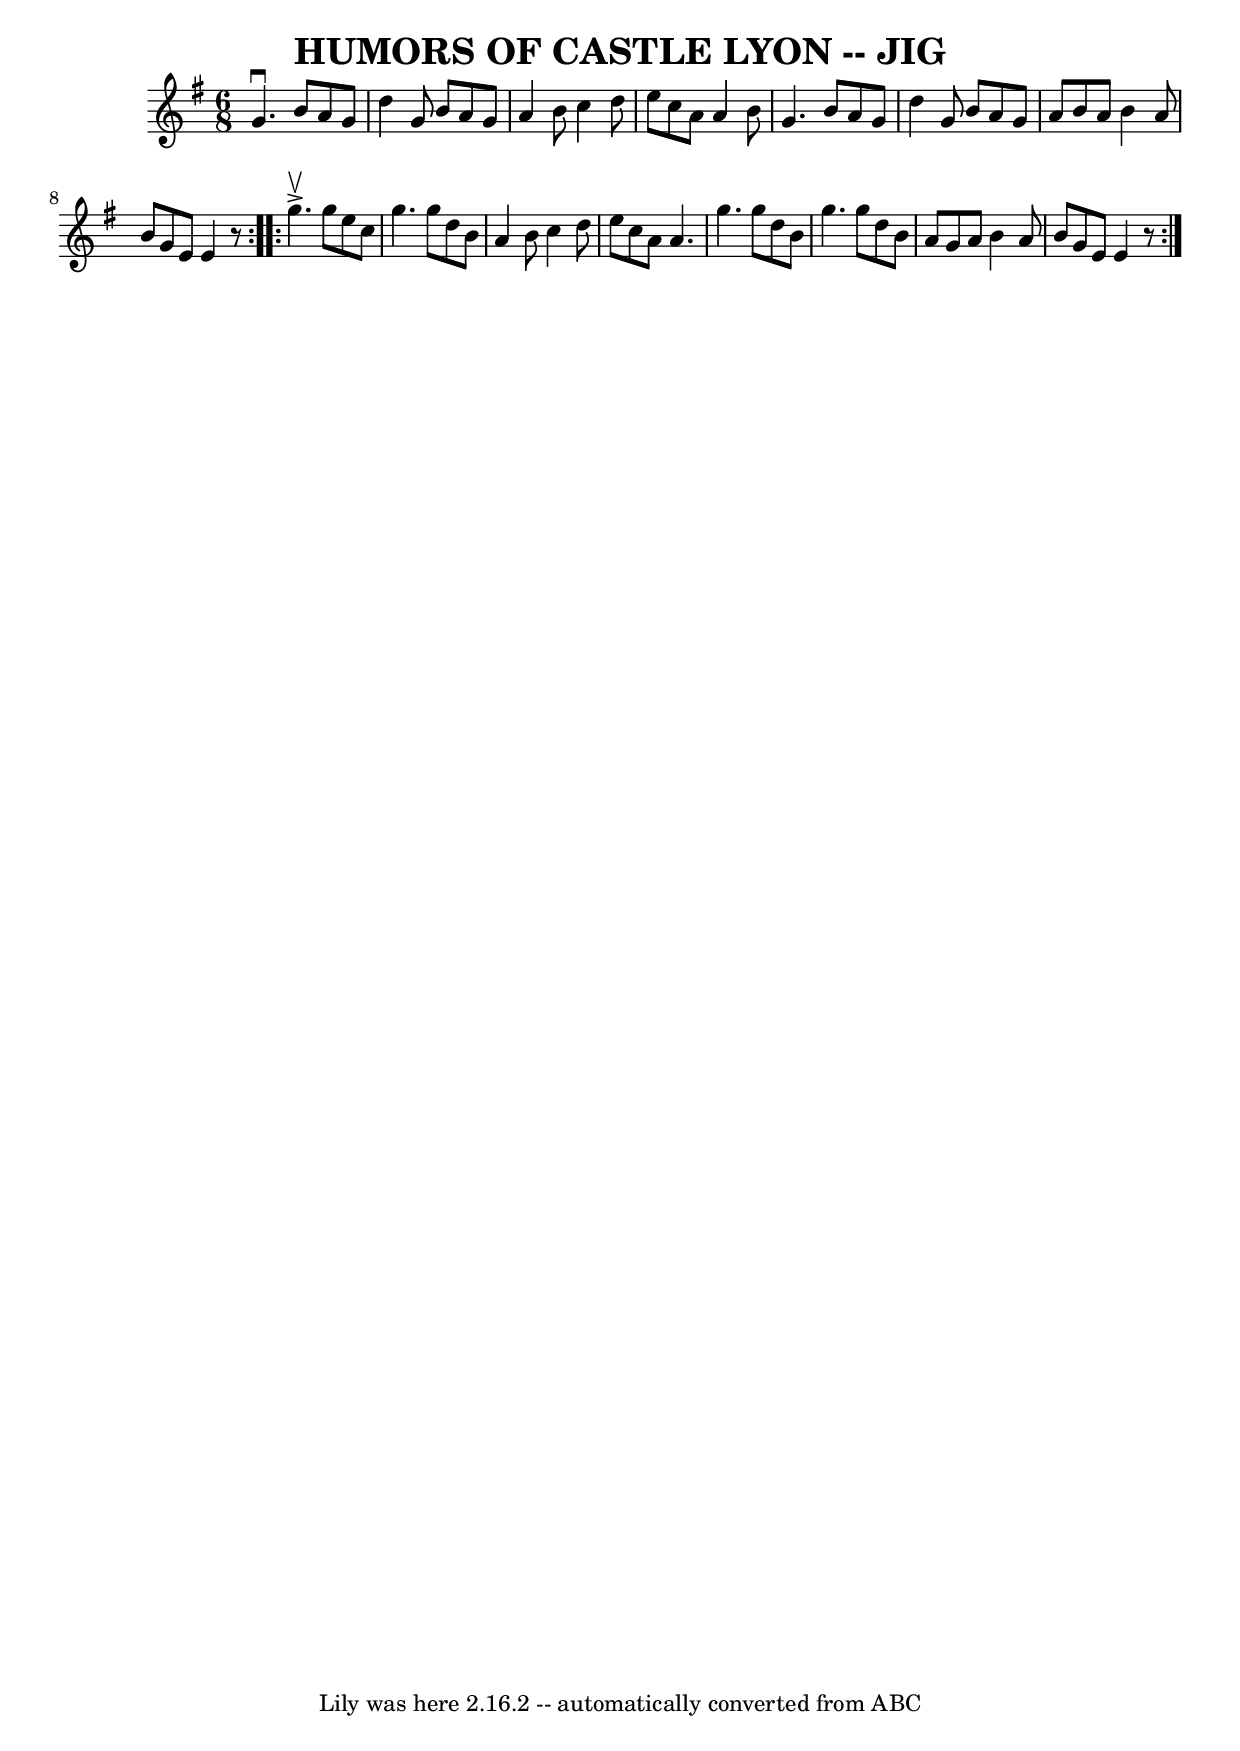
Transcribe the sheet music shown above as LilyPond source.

\version "2.16.2"
\include "Mammoth.ily"
\header {
  %% book = "Ryan's Mammoth Collection of Fiddle Tunes"
  crossRefNumber = "1"
  footnotes = ""
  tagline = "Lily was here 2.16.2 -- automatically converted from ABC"
  title = "HUMORS OF CASTLE LYON -- JIG"

}
voicedefault =  {



  \repeat volta 2 {

    \time 6/8 
    \key g \major g'4.^\downbow b'8 a'8 g'8     |
    d''4 g'8 b'8 a'8 g'8     |
    a'4 b'8 c''4 d''8     |
    e''8 c''8 a'8 a'4 b'8        |
    g'4. b'8 a'8 g'8     |
    d''4 g'8 b'8 a'8 g'8    |
    a'8 b'8 a'8 b'4 a'8     |
    b'8 g'8 e'8 e'4    r8   
  }     

  \repeat volta 2 { g''4.^\upbow^\accent g''8 e''8 c''8     |
		    g''4. g''8 d''8 b'8     |
		    a'4 b'8 c''4 d''8     |
		    e''8 c''8 a'8 a'4.        |
		    g''4. g''8 d''8 b'8     |
		    g''4. g''8 d''8 b'8    |
		    a'8 g'8 a'8 b'4 a'8     |
		    b'8 g'8 e'8 e'4    r8   
		  }   

}

\score{
  <<

    \context Staff="default"
    {
      \voicedefault 
      
    }

  >>
  \layout {
    
  }
  \midi {
  }

}
